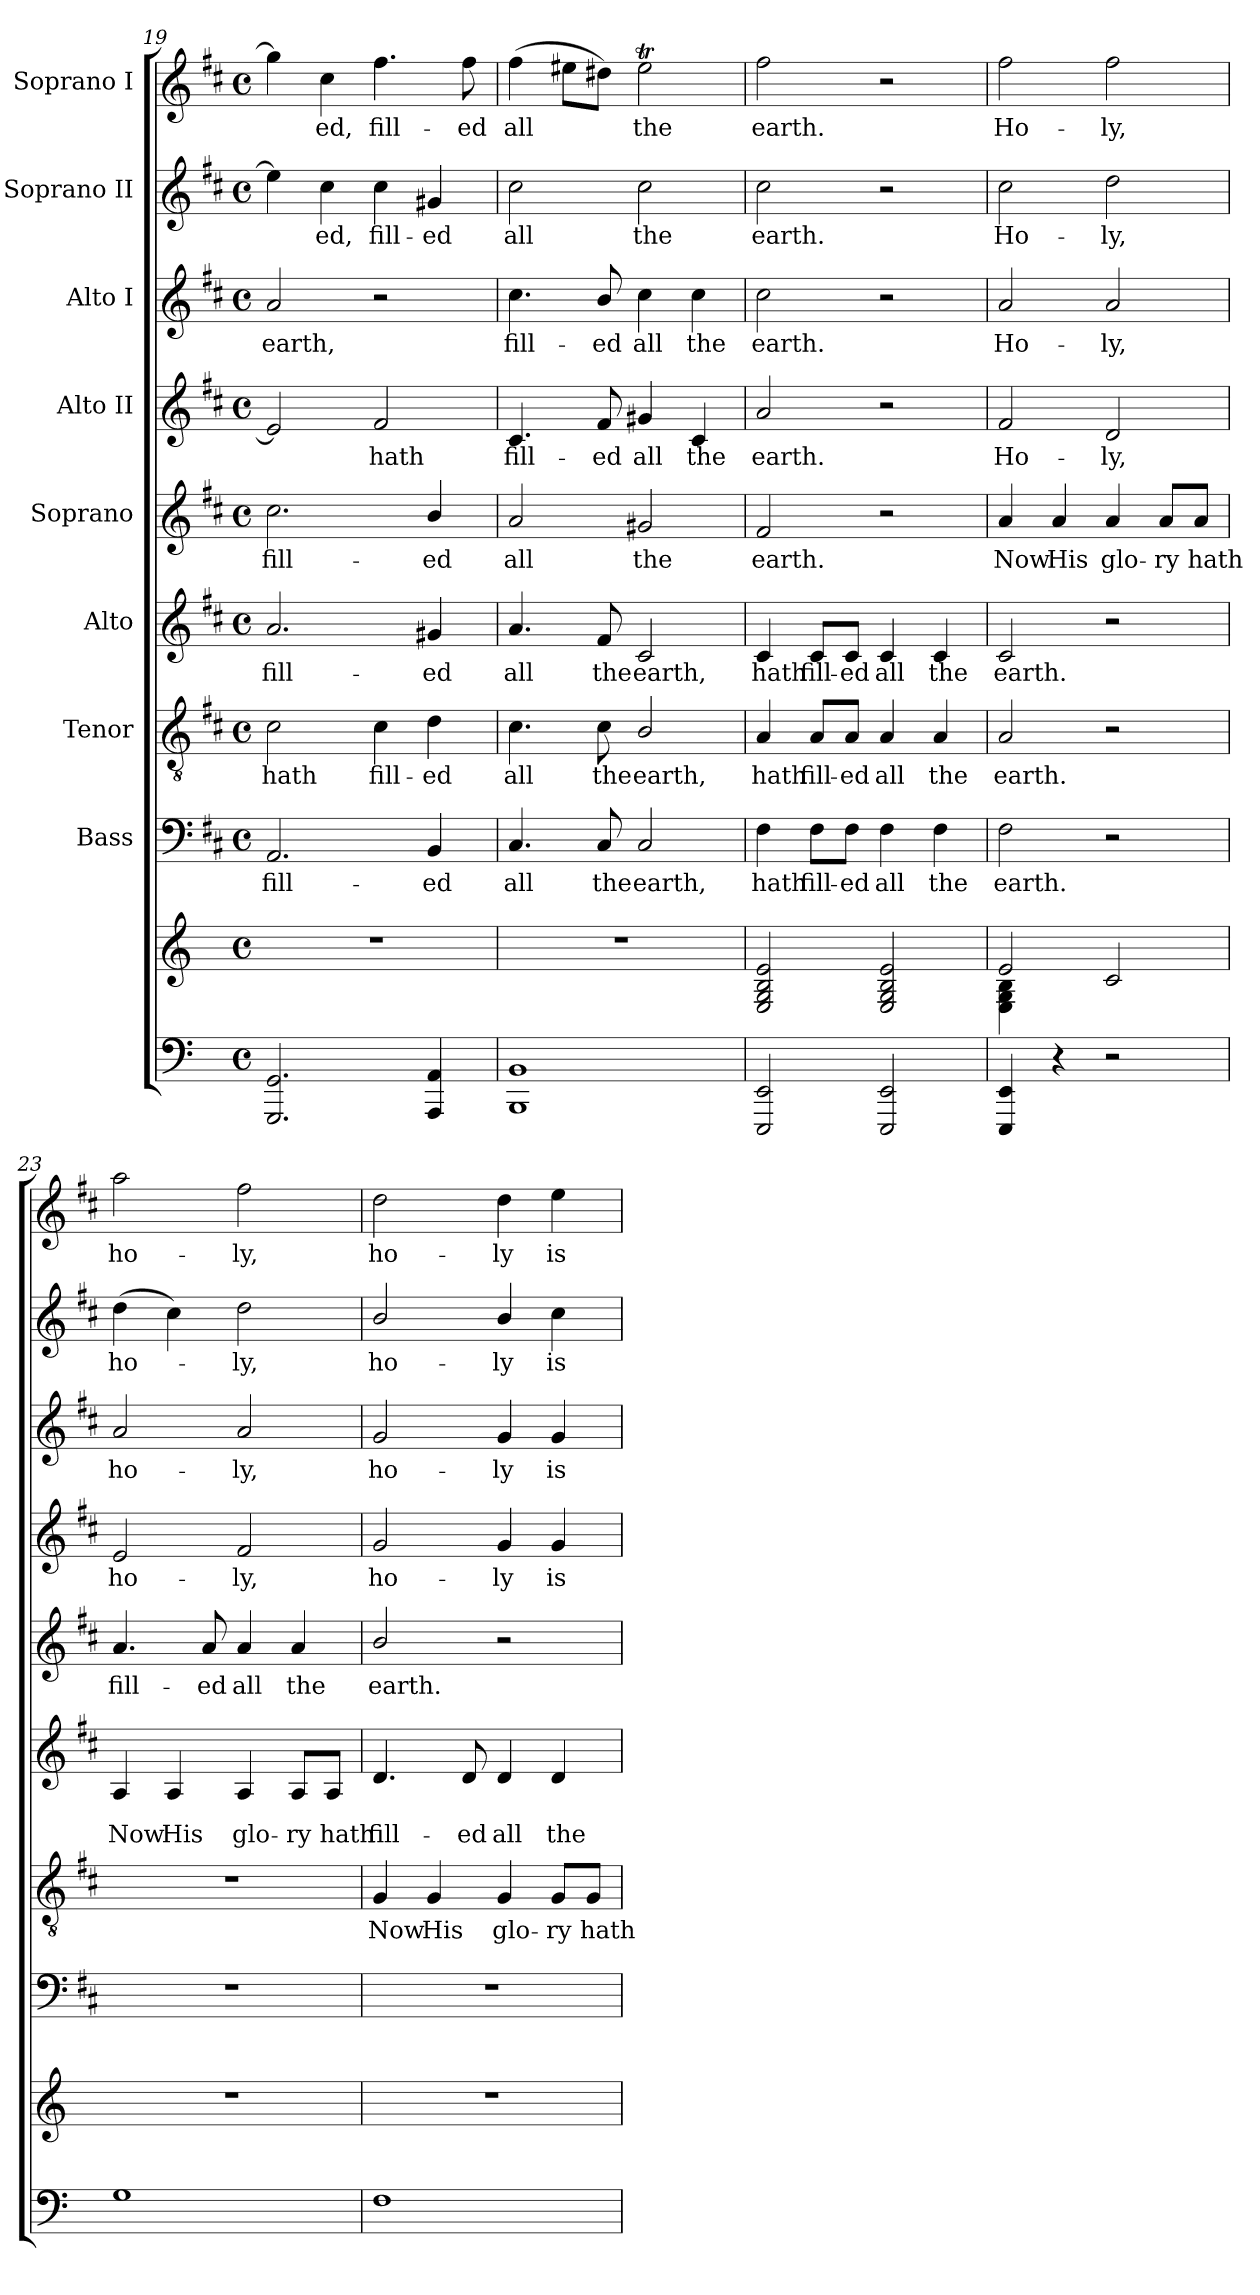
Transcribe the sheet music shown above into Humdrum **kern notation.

**kern	**kern	**kern	**text	**kern	**text	**kern	**text	**text	**kern	**text	**kern	**text	**kern	**text	**kern	**text	**kern	**text
*part9	*part9	*part8	*part8	*part7	*part7	*part6	*part6	*part6	*part5	*part5	*part4	*part4	*part3	*part3	*part2	*part2	*part1	*part1
*staff10	*staff9	*staff8	*staff8	*staff7	*staff7	*staff6	*staff6	*staff6	*staff5	*staff5	*staff4	*staff4	*staff3	*staff3	*staff2	*staff2	*staff1	*staff1
*	*	*I"Bass	*	*I"Tenor	*	*I"Alto	*	*	*I"Soprano	*	*I"Alto II	*	*I"Alto I	*	*I"Soprano II	*	*I"Soprano I	*
*clefF4	*clefG2	*clefF4	*	*clefGv2	*	*clefG2	*	*	*clefG2	*	*clefG2	*	*clefG2	*	*clefG2	*	*clefG2	*
*	*	*ITrd1c2	*	*ITrd1c2	*	*ITrd1c2	*	*	*ITrd1c2	*	*ITrd1c2	*	*ITrd1c2	*	*ITrd1c2	*	*ITrd1c2	*
*k[]	*k[]	*k[]	*	*k[]	*	*k[]	*	*	*k[]	*	*k[]	*	*k[]	*	*k[]	*	*k[]	*
*C:	*C:	*C:	*	*C:	*	*C:	*	*	*C:	*	*C:	*	*C:	*	*C:	*	*C:	*
*M4/4	*M4/4	*M4/4	*	*M4/4	*	*M4/4	*	*	*M4/4	*	*M4/4	*	*M4/4	*	*M4/4	*	*M4/4	*
*met(c)	*met(c)	*met(c)	*	*met(c)	*	*met(c)	*	*	*met(c)	*	*met(c)	*	*met(c)	*	*met(c)	*	*met(c)	*
=19	=19	=19	=19	=19	=19	=19	=19	=19	=19	=19	=19	=19	=19	=19	=19	=19	=19	=19
2.GGG/ 2.GG/	1r	2.GG/	fill-	2B\	hath	2.g/	fill-	.	2.b\	fill-	2d/]	.	2g/	earth,	4dd\]	.	4ff#\]	.
.	.	.	.	.	.	.	.	.	.	.	.	.	.	.	4b\	-ed,	4b\	-ed,
.	.	.	.	4B\	fill-	.	.	.	.	.	2e/	hath	2r	.	4b\	fill-	4.ee\	fill-
4AAA/ 4AA/	.	4AA/	-ed	4c\	-ed	4f#X/	-ed	.	4a/	-ed	.	.	.	.	4f#X/	-ed	.	.
.	.	.	.	.	.	.	.	.	.	.	.	.	.	.	.	.	8ee\	-ed
=20	=20	=20	=20	=20	=20	=20	=20	=20	=20	=20	=20	=20	=20	=20	=20	=20	=20	=20
1BBB 1BB	1r	4.BB/	all	4.B\	all	4.g/	all	.	2g/	all	4.B/	fill-	4.b\	fill-	2b\	all	(4ee\	all
.	.	.	.	.	.	.	.	.	.	.	.	.	.	.	.	.	8dd#X\L	.
.	.	8BB/	the	8B\	the	8e/	the	.	.	.	8e/	-ed	8a/	-ed	.	.	8cc#X\J)	.
.	.	2BB/	earth,	2A/	earth,	2B/	earth,	.	2f#X/	the	4f#X/	all	4b\	all	2b\	the	2dd#t\	the
.	.	.	.	.	.	.	.	.	.	.	4B/	the	4b\	the	.	.	.	.
=21	=21	=21	=21	=21	=21	=21	=21	=21	=21	=21	=21	=21	=21	=21	=21	=21	=21	=21
2EEE/ 2EE/	2E/ 2G/ 2B/ 2e/	4E\	hath	4G/	hath	4B/	hath	.	2e/	earth.	2g/	earth.	2b\	earth.	2b\	earth.	2ee\	earth.
.	.	8E\L	fill-	8G/L	fill-	8B/L	fill-	.	.	.	.	.	.	.	.	.	.	.
.	.	8E\J	-ed	8G/J	-ed	8B/J	-ed	.	.	.	.	.	.	.	.	.	.	.
2EEE/ 2EE/	2E/ 2G/ 2B/ 2e/	4E\	all	4G/	all	4B/	all	.	2r	.	2r	.	2r	.	2r	.	2r	.
.	.	4E\	the	4G/	the	4B/	the	.	.	.	.	.	.	.	.	.	.	.
=22	=22	=22	=22	=22	=22	=22	=22	=22	=22	=22	=22	=22	=22	=22	=22	=22	=22	=22
*	*^	*	*	*	*	*	*	*	*	*	*	*	*	*	*	*	*	*
4EEE/ 4EE/	2e/	4E\ 4G\ 4B\	2E\	earth.	2G/	earth.	2B/	earth.	.	4g/	Now	2e/	Ho-	2g/	Ho-	2b\	Ho-	2ee\	Ho-
4r	.	2.ryy	.	.	.	.	.	.	.	4g/	His	.	.	.	.	.	.	.	.
2r	2c/	.	2r	.	2r	.	2r	.	.	4g/	glo-	2c/	-ly,	2g/	-ly,	2cc\	-ly,	2ee\	-ly,
.	.	.	.	.	.	.	.	.	.	8g/L	-ry	.	.	.	.	.	.	.	.
.	.	.	.	.	.	.	.	.	.	8g/J	hath	.	.	.	.	.	.	.	.
*	*v	*v	*	*	*	*	*	*	*	*	*	*	*	*	*	*	*	*	*
!!LO:PB:g=z
=23	=23	=23	=23	=23	=23	=23	=23	=23	=23	=23	=23	=23	=23	=23	=23	=23	=23	=23
1G	1r	1r	.	1r	.	4G/	.	Now	4.g/	fill-	2d/	ho-	2g/	ho-	(4cc\	ho-	2gg\	ho-
.	.	.	.	.	.	4G/	.	His	.	.	.	.	.	.	4b\)	.	.	.
.	.	.	.	.	.	.	.	.	8g/	-ed	.	.	.	.	.	.	.	.
.	.	.	.	.	.	4G/	.	glo-	4g/	all	2e/	-ly,	2g/	-ly,	2cc\	-ly,	2ee\	-ly,
.	.	.	.	.	.	8G/L	.	-ry	4g/	the	.	.	.	.	.	.	.	.
.	.	.	.	.	.	8G/J	.	hath	.	.	.	.	.	.	.	.	.	.
=24	=24	=24	=24	=24	=24	=24	=24	=24	=24	=24	=24	=24	=24	=24	=24	=24	=24	=24
1F	1r	1r	.	4F/	Now	4.c/	.	fill-	2a/	earth.	2f/	ho-	2f/	ho-	2a/	ho-	2cc\	ho-
.	.	.	.	4F/	His	.	.	.	.	.	.	.	.	.	.	.	.	.
.	.	.	.	.	.	8c/	.	-ed	.	.	.	.	.	.	.	.	.	.
.	.	.	.	4F/	glo-	4c/	.	all	2r	.	4f/	-ly	4f/	-ly	4a/	-ly	4cc\	-ly
.	.	.	.	8F/L	-ry	4c/	.	the	.	.	4f/	is	4f/	is	4b\	is	4dd\	is
.	.	.	.	8F/J	hath	.	.	.	.	.	.	.	.	.	.	.	.	.
=	=	=	=	=	=	=	=	=	=	=	=	=	=	=	=	=	=	=
*-	*-	*-	*-	*-	*-	*-	*-	*-	*-	*-	*-	*-	*-	*-	*-	*-	*-	*-
